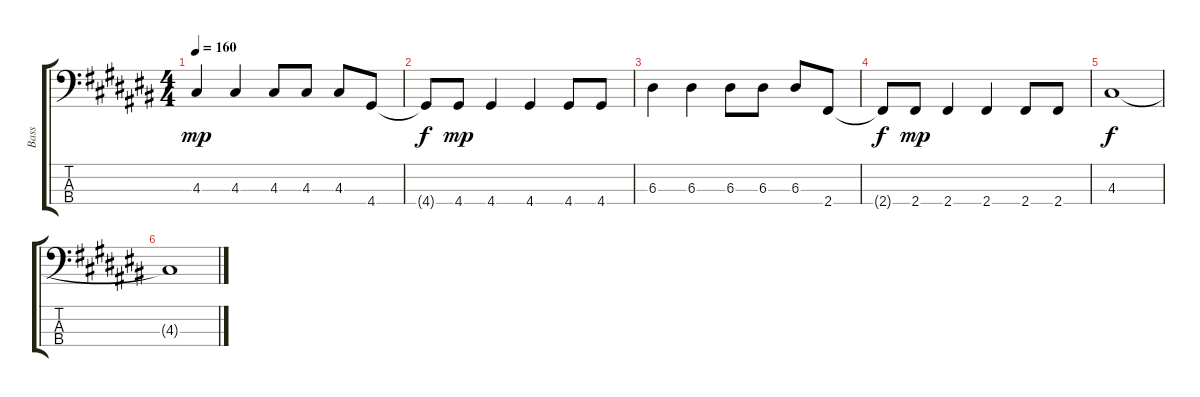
\track ("Bass" "Bass") {instrument electricbassfinger}
\staff {score tabs}
\tuning (G2 D2 A1 E1) {hide}
\ts (4 4)
\tempo 160
\clef f4
\ks c#
4.3.4{dy mp} 4.3.4 4.3.8 4.3.8 4.3.8 4.4.8 |
4.4{t}.8{dy f} 4.4.8{dy mp} 4.4.4 4.4.4 4.4.8 4.4.8 |
6.3.4 6.3.4 6.3.8 6.3.8 6.3.8 2.4.8 |
2.4{t}.8{dy f} 2.4.8{dy mp} 2.4.4 2.4.4 2.4.8 2.4.8 |
4.3.1{dy f} |
4.3{t}.1
